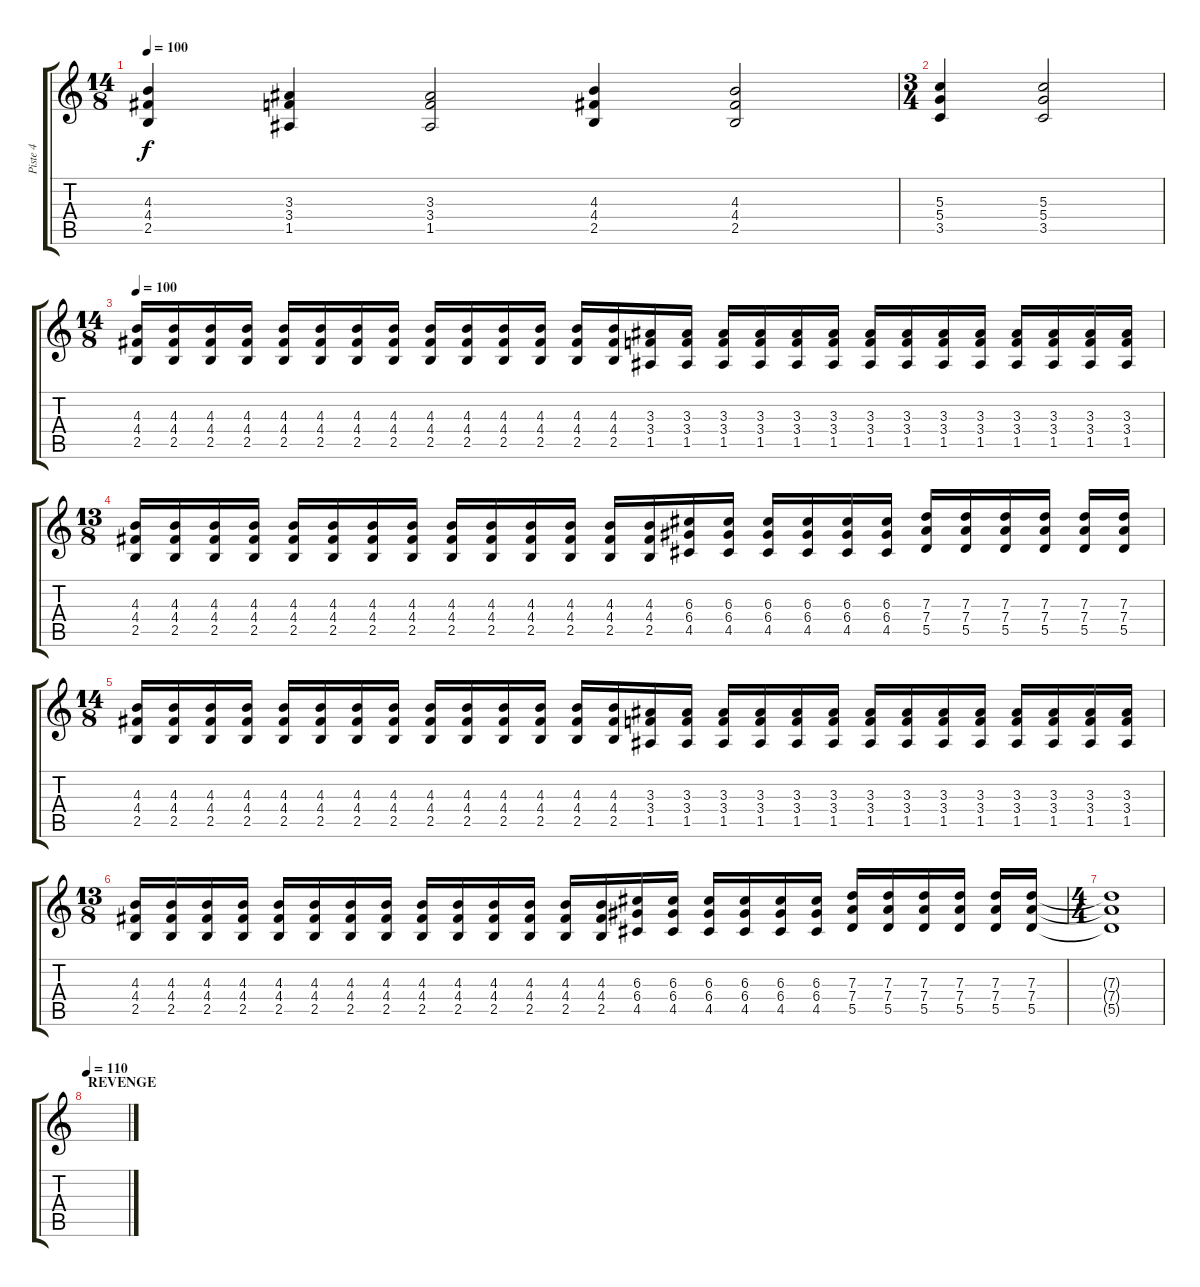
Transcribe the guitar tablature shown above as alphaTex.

\track ("Piste 4" "Piste 4") {instrument distortionguitar}
\staff {score tabs}
\tuning (E4 B3 G3 D3 A2 E2) {hide}
\ts (14 8)
\tempo 100
\clef g2
\ks c
(4.3{t} 4.4{t} 2.5{t}).4{dy f} (3.3 3.4 1.5).4 (3.3 3.4 1.5).2 (4.3 4.4 2.5).4 (4.3 4.4 2.5).2 |
\ts (3 4)
(5.3 5.4 3.5).4 (5.3 5.4 3.5).2 |
\ts (14 8)
\tempo 100
(4.3 4.4 2.5).16{volume 14} (4.3 4.4 2.5).16 (4.3 4.4 2.5).16 (4.3 4.4 2.5).16 (4.3 4.4 2.5).16 (4.3 4.4 2.5).16 (4.3 4.4 2.5).16 (4.3 4.4 2.5).16 (4.3 4.4 2.5).16 (4.3 4.4 2.5).16 (4.3 4.4 2.5).16 (4.3 4.4 2.5).16 (4.3 4.4 2.5).16 (4.3 4.4 2.5).16 (3.3 3.4 1.5).16 (3.3 3.4 1.5).16 (3.3 3.4 1.5).16 (3.3 3.4 1.5).16 (3.3 3.4 1.5).16 (3.3 3.4 1.5).16 (3.3 3.4 1.5).16 (3.3 3.4 1.5).16 (3.3 3.4 1.5).16 (3.3 3.4 1.5).16 (3.3 3.4 1.5).16 (3.3 3.4 1.5).16 (3.3 3.4 1.5).16 (3.3 3.4 1.5).16 |
\ts (13 8)
(4.3 4.4 2.5).16 (4.3 4.4 2.5).16 (4.3 4.4 2.5).16 (4.3 4.4 2.5).16 (4.3 4.4 2.5).16 (4.3 4.4 2.5).16 (4.3 4.4 2.5).16 (4.3 4.4 2.5).16 (4.3 4.4 2.5).16 (4.3 4.4 2.5).16 (4.3 4.4 2.5).16 (4.3 4.4 2.5).16 (4.3 4.4 2.5).16 (4.3 4.4 2.5).16 (6.3 6.4 4.5).16 (6.3 6.4 4.5).16 (6.3 6.4 4.5).16 (6.3 6.4 4.5).16 (6.3 6.4 4.5).16 (6.3 6.4 4.5).16 (7.3 7.4 5.5).16 (7.3 7.4 5.5).16 (7.3 7.4 5.5).16 (7.3 7.4 5.5).16 (7.3 7.4 5.5).16 (7.3 7.4 5.5).16 |
\ts (14 8)
(4.3 4.4 2.5).16 (4.3 4.4 2.5).16 (4.3 4.4 2.5).16 (4.3 4.4 2.5).16 (4.3 4.4 2.5).16 (4.3 4.4 2.5).16 (4.3 4.4 2.5).16 (4.3 4.4 2.5).16 (4.3 4.4 2.5).16 (4.3 4.4 2.5).16 (4.3 4.4 2.5).16 (4.3 4.4 2.5).16 (4.3 4.4 2.5).16 (4.3 4.4 2.5).16 (3.3 3.4 1.5).16 (3.3 3.4 1.5).16 (3.3 3.4 1.5).16 (3.3 3.4 1.5).16 (3.3 3.4 1.5).16 (3.3 3.4 1.5).16 (3.3 3.4 1.5).16 (3.3 3.4 1.5).16 (3.3 3.4 1.5).16 (3.3 3.4 1.5).16 (3.3 3.4 1.5).16 (3.3 3.4 1.5).16 (3.3 3.4 1.5).16 (3.3 3.4 1.5).16 |
\ts (13 8)
(4.3 4.4 2.5).16 (4.3 4.4 2.5).16 (4.3 4.4 2.5).16 (4.3 4.4 2.5).16 (4.3 4.4 2.5).16 (4.3 4.4 2.5).16 (4.3 4.4 2.5).16 (4.3 4.4 2.5).16 (4.3 4.4 2.5).16 (4.3 4.4 2.5).16 (4.3 4.4 2.5).16 (4.3 4.4 2.5).16 (4.3 4.4 2.5).16 (4.3 4.4 2.5).16 (6.3 6.4 4.5).16 (6.3 6.4 4.5).16 (6.3 6.4 4.5).16 (6.3 6.4 4.5).16 (6.3 6.4 4.5).16 (6.3 6.4 4.5).16 (7.3 7.4 5.5).16 (7.3 7.4 5.5).16 (7.3 7.4 5.5).16 (7.3 7.4 5.5).16 (7.3 7.4 5.5).16 (7.3 7.4 5.5).16 |
\ts (4 4)
(7.3{t} 7.4{t} 5.5{t}).1 |
\section ("" "REVENGE")
\tempo 110
